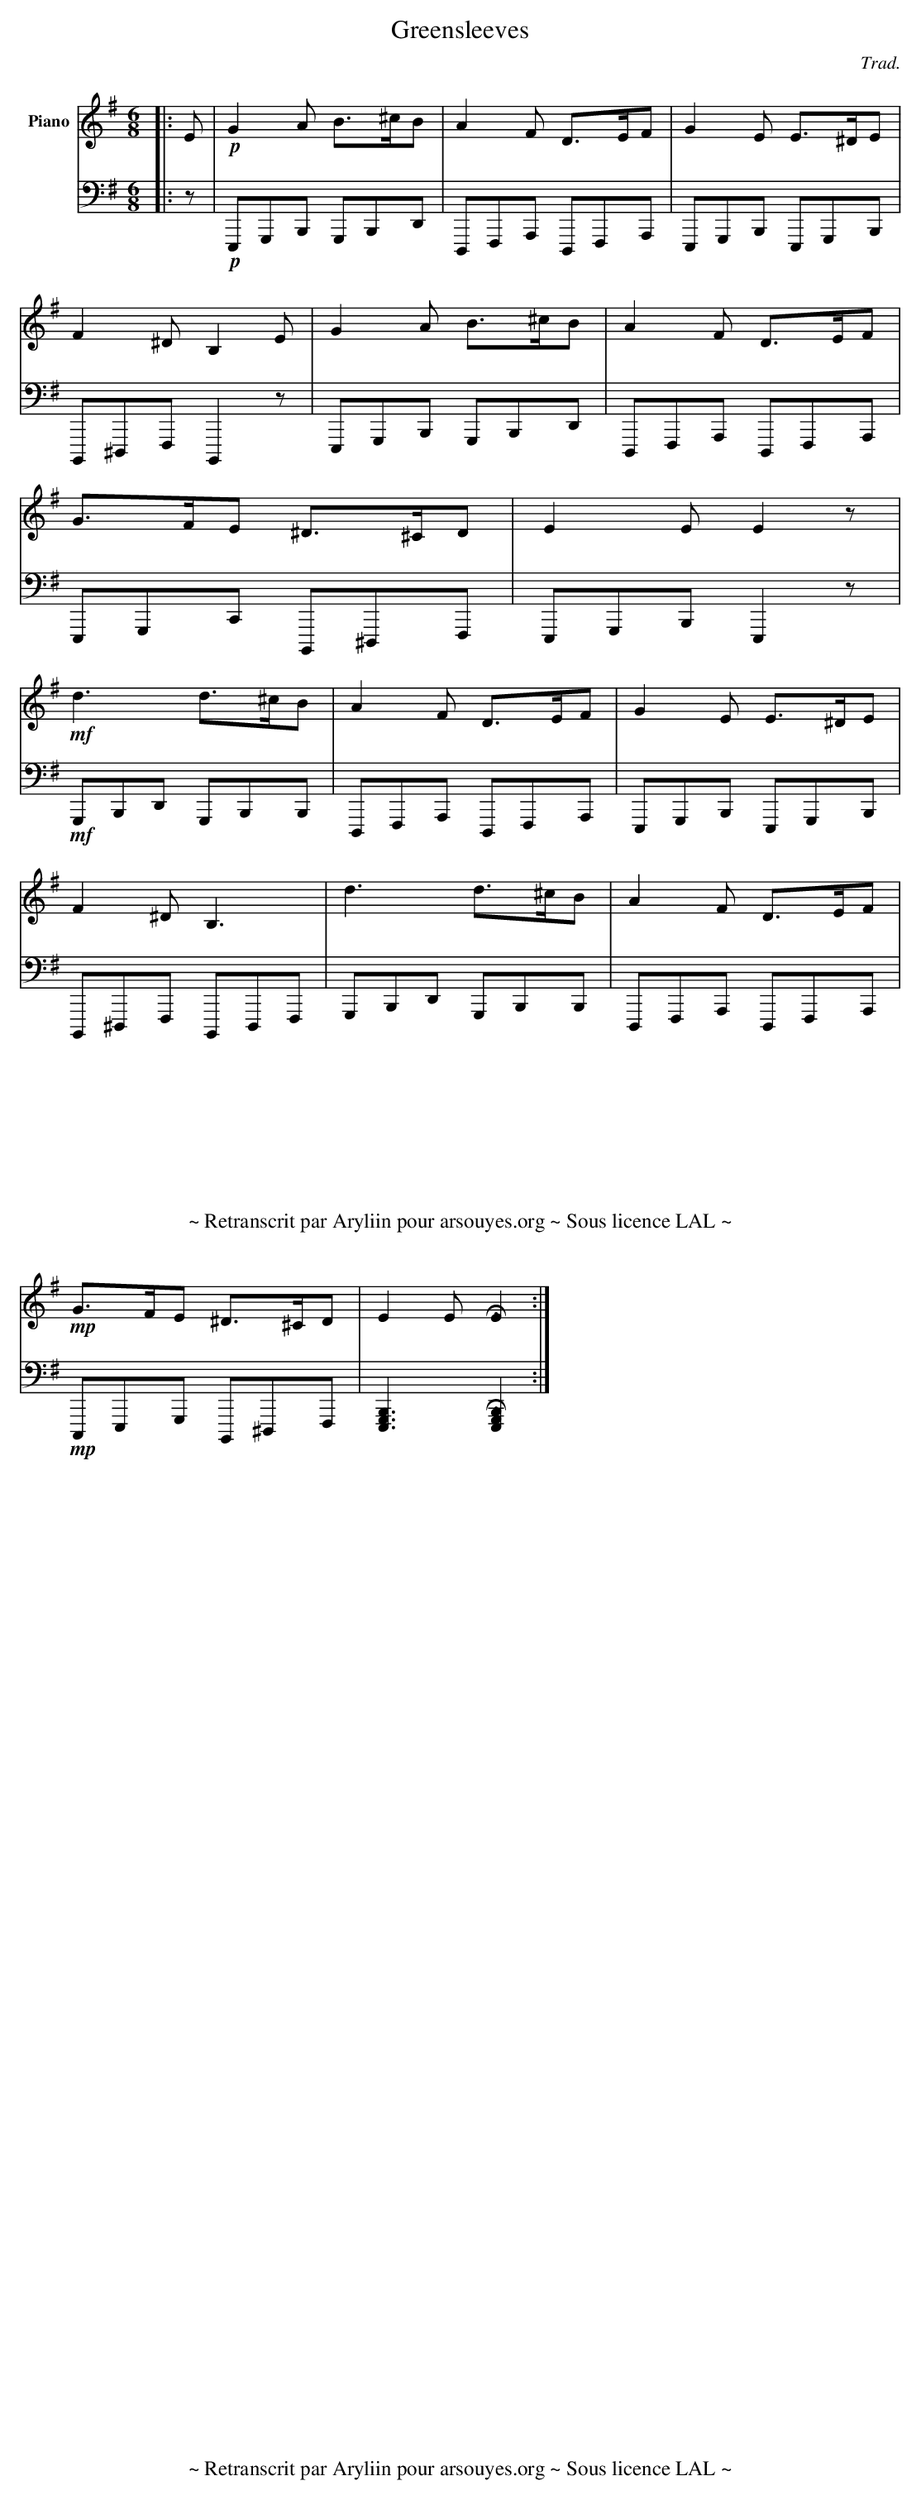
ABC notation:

X:1
T:Greensleeves
C:Trad.
L:1/8
M:6/8
K:G
V:1 clef=treble name=Piano
V:2 middle=d clef=bass
%%footer ~ Retranscrit par Aryliin pour arsouyes.org ~ Sous licence LAL ~
[V:1 M:1/8]                |: E1                         |\
[V:2 M:1/8 K: octave=-2]   |: z1                         |\
[V:1 M:6/8]                +p+G2A1 B3/2^c1/2B1           | A2F1 D3/2E1/2F1       | G2E1 E3/2^D1/2E1 |
[V:2 M:6/8 K: octave=-2]   +p+egb gbd'                   | dfa dfa               | egb egb          |
[V:1]                      F2^D1 B,2E1                   | G2A1 B3/2^c1/2B1      | A2F1 D3/2E1/2F1  |
[V:2 K: octave=-2]         B^df B2 z1                    | egb gbd'              | dfa dfa          |
[V:1]                      G3/2F1/2E1 ^D3/2^C1/2D1       | E2E1 E2 z1            |
[V:2 K: octave=-2]         egc' B^df                     | egb e2  z1            |
[V:1]                      +mf+d3 d3/2^c1/2B             | A2F1 D3/2E1/2F1       | G2E1 E3/2^D1/2E1 |
[V:2 K: octave=-2]         +mf+gbd' gbb                  | dfa dfa               | egb egb          |
[V:1]                      F2^D1 B,3                     | d3 d3/2^c1/2B         | A2F1 D3/2E1/2F1  |
[V:2 K: octave=-2]         B^df Bdf                      | gbd' gbb              | dfa dfa          |
[V:1]                      +mp+ G3/2F1/2E1 ^D3/2^C1/2D1  |\
[V:2 K: octave=-2]         +mp+ ceg B^df                 |\
[V:1 M:5/8]                E2E1   [+invertedfermata+E]2 :|\
[V:2 M:5/8 K: octave=-2]   [egb]3 [+fermata+beg]2       :|\
